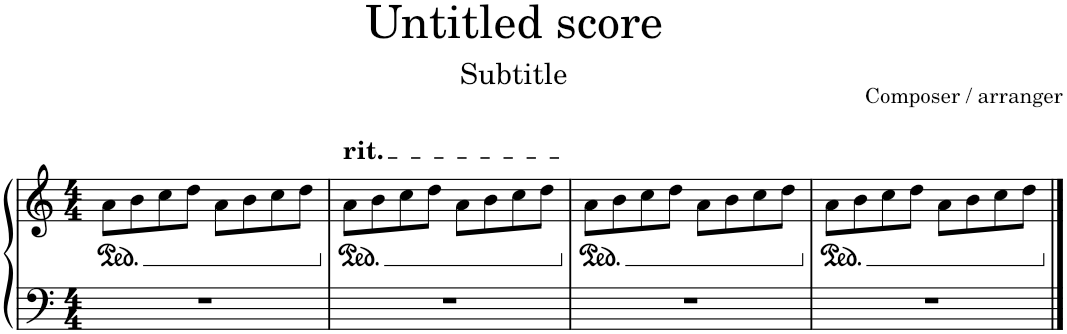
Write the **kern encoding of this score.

**kern	**kern
*part1	*part1
*staff2	*staff1
*I"Piano	*
*I'Pno.	*
*clefF4	*clefG2
*k[]	*k[]
*M4/4	*M4/4
*	*ped
=1	=1
1r	8a\L
.	8b\
.	8cc\
.	8dd\J
.	8a\L
.	8b\
.	8cc\
.	8dd\J
=2	=2
*	*Xped
!	!LO:TX:a:t=rit.
1r	8a\L
*	*ped
.	8b\
.	8cc\
.	8dd\J
.	8a\L
.	8b\
.	8cc\
.	8dd\J
=3	=3
*	*Xped
*	*ped
1r	8a\L
.	8b\
.	8cc\
.	8dd\J
.	8a\L
.	8b\
.	8cc\
.	8dd\J
=4	=4
*	*Xped
*	*ped
1r	8a\L
.	8b\
.	8cc\
.	8dd\J
.	8a\L
.	8b\
.	8cc\
.	8dd\J
*	*Xped
==	==
*-	*-
